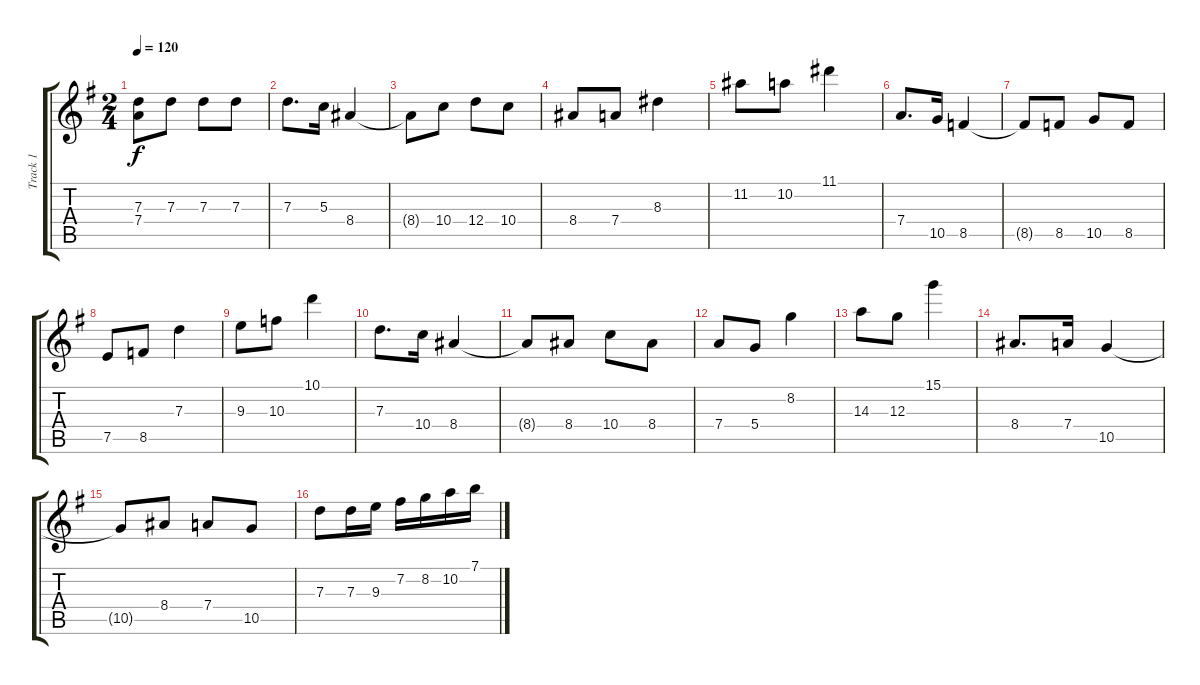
\track ("Track 1" "Track 1") {instrument overdrivenguitar}
\staff {score tabs}
\tuning (E4 B3 G3 D3 A2 E2) {hide}
\ts (2 4)
\tempo 120
\clef g2
\ks g
(7.3 7.4).8{dy f} 7.3.8 7.3.8 7.3.8 |
7.3.8{d} 5.3.16 8.4.4 |
8.4{t}.8 10.4.8 12.4.8 10.4.8 |
8.4.8 7.4.8 8.3.4 |
11.2.8 10.2.8 11.1.4 |
7.4.8{d} 10.5.16 8.5.4 |
8.5{t}.8 8.5.8 10.5.8 8.5.8 |
7.5.8 8.5.8 7.3.4 |
9.3.8 10.3.8 10.1.4 |
7.3.8{d} 10.4.16 8.4.4 |
8.4{t}.8 8.4.8 10.4.8 8.4.8 |
7.4.8 5.4.8 8.2.4 |
14.3.8 12.3.8 15.1.4 |
8.4.8{d} 7.4.16 10.5.4 |
10.5{t}.8 8.4.8 7.4.8 10.5.8 |
7.3.8 7.3.16 9.3.16 7.2.16 8.2.16 10.2.16 7.1.16
